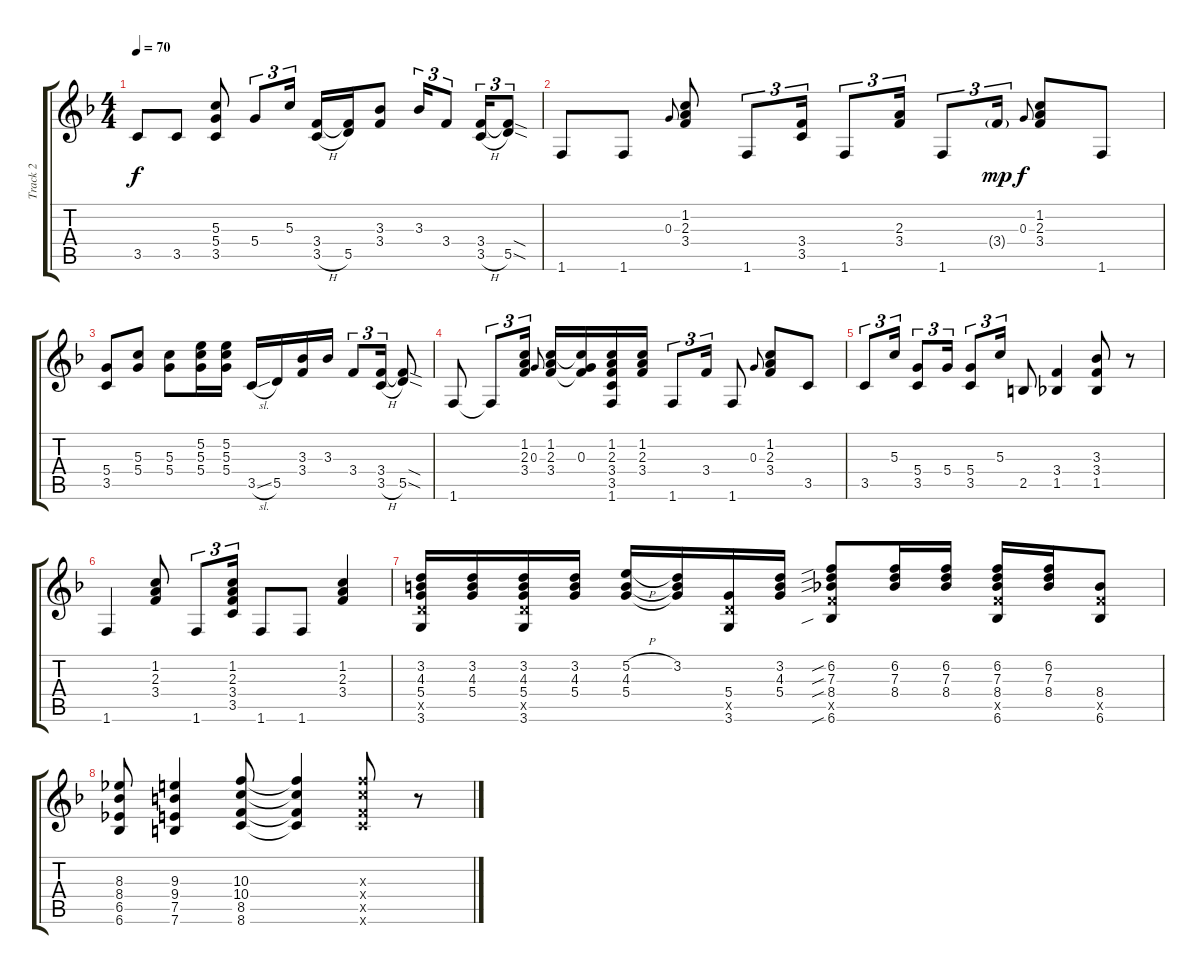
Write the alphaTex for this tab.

\track ("Track 2" "Track 2") {instrument electricguitarclean}
\staff {score tabs}
\tuning (E4 B3 G3 D3 A2 E2) {hide}
\ts (4 4)
\tempo 70
\clef g2
\ks f
3.5.8{dy f} 3.5.8 (5.3 5.4 3.5).8 5.4.8{tu (3 2)} 5.3.16{tu (3 2)} (3.4 3.5{h}).16 (3.4{t} 5.5).16 (3.3 3.4).8 3.3.16{tu (3 2)} 3.4.8{tu (3 2)} (3.4 3.5{h}).16{tu (3 2)} (3.4{sod t} 5.5{sod}).8{tu (3 2)} |
1.6.8 1.6.8 0.3.8{gr onbeat} (1.2 2.3 3.4).8 1.6.8{tu (3 2)} (3.4 3.5).16{tu (3 2)} 1.6.8{tu (3 2)} (2.3 3.4).16{tu (3 2)} 1.6.8{tu (3 2)} 3.4{g}.16{tu (3 2) dy mp} 0.3.8{gr onbeat dy f} (1.2 2.3 3.4).8 1.6.8 |
(5.4 3.5).8 (5.3 5.4).8 (5.3 5.4).8 (5.2 5.3 5.4).16 (5.2 5.3 5.4).16 3.5{sl}.16 5.5.16 (3.3 3.4).16 3.3.16 3.4.8{tu (3 2)} (3.4 3.5{h}).16{tu (3 2)} (3.4{sod t} 5.5{sod}).8 |
1.6.8 1.6{t}.8{tu (3 2)} (1.2 2.3 3.4).16{tu (3 2)} 0.3.8{gr onbeat} (1.2 2.3 3.4).16 (1.2{t} 0.3 3.4{t}).16 (1.2 2.3 3.4 3.5 1.6).16 (1.2 2.3 3.4).16 1.6.8{tu (3 2)} 3.4.16{tu (3 2)} 1.6.8 0.3.8{gr onbeat} (1.2 2.3 3.4).8 3.5.8 |
3.5.8{tu (3 2)} 5.3.16{tu (3 2)} (5.4 3.5).8{tu (3 2)} 5.4.16{tu (3 2)} (5.4 3.5).8{tu (3 2)} 5.3.16{tu (3 2)} 2.5.8 (3.4 1.5).4 (3.3 3.4 1.5).8 r.8 |
1.6.4 (1.2 2.3 3.4).8 1.6.8{tu (3 2)} (1.2 2.3 3.4 3.5).16{tu (3 2)} 1.6.8 1.6.8 (1.2 2.3 3.4).4 |
(3.2 4.3 5.4 5.5{x} 3.6).16 (3.2 4.3 5.4).16 (3.2 4.3 5.4 5.5{x} 3.6).16 (3.2 4.3 5.4).16 (5.2{h} 4.3 5.4).16 (3.2 4.3{t} 5.4{t}).16 (5.4 5.5{x} 3.6).16 (3.2 4.3 5.4).16 (6.2{sib} 7.3{sib} 8.4{sib} 8.5{x} 6.6{sib}).8 (6.2 7.3 8.4).16 (6.2 7.3 8.4).16 (6.2 7.3 8.4 8.5{x} 6.6).16 (6.2 7.3 8.4).16 (8.4 8.5{x} 6.6).8 |
(8.3 8.4 6.5 6.6).8 (9.3 9.4 7.5 7.6).4 (10.3 10.4 8.5 8.6).8 (10.3{t} 10.4{t} 8.5{t} 8.6{t}).4 (10.3{x} 10.4{x} 8.5{x} 8.6{x}).8 r.8
